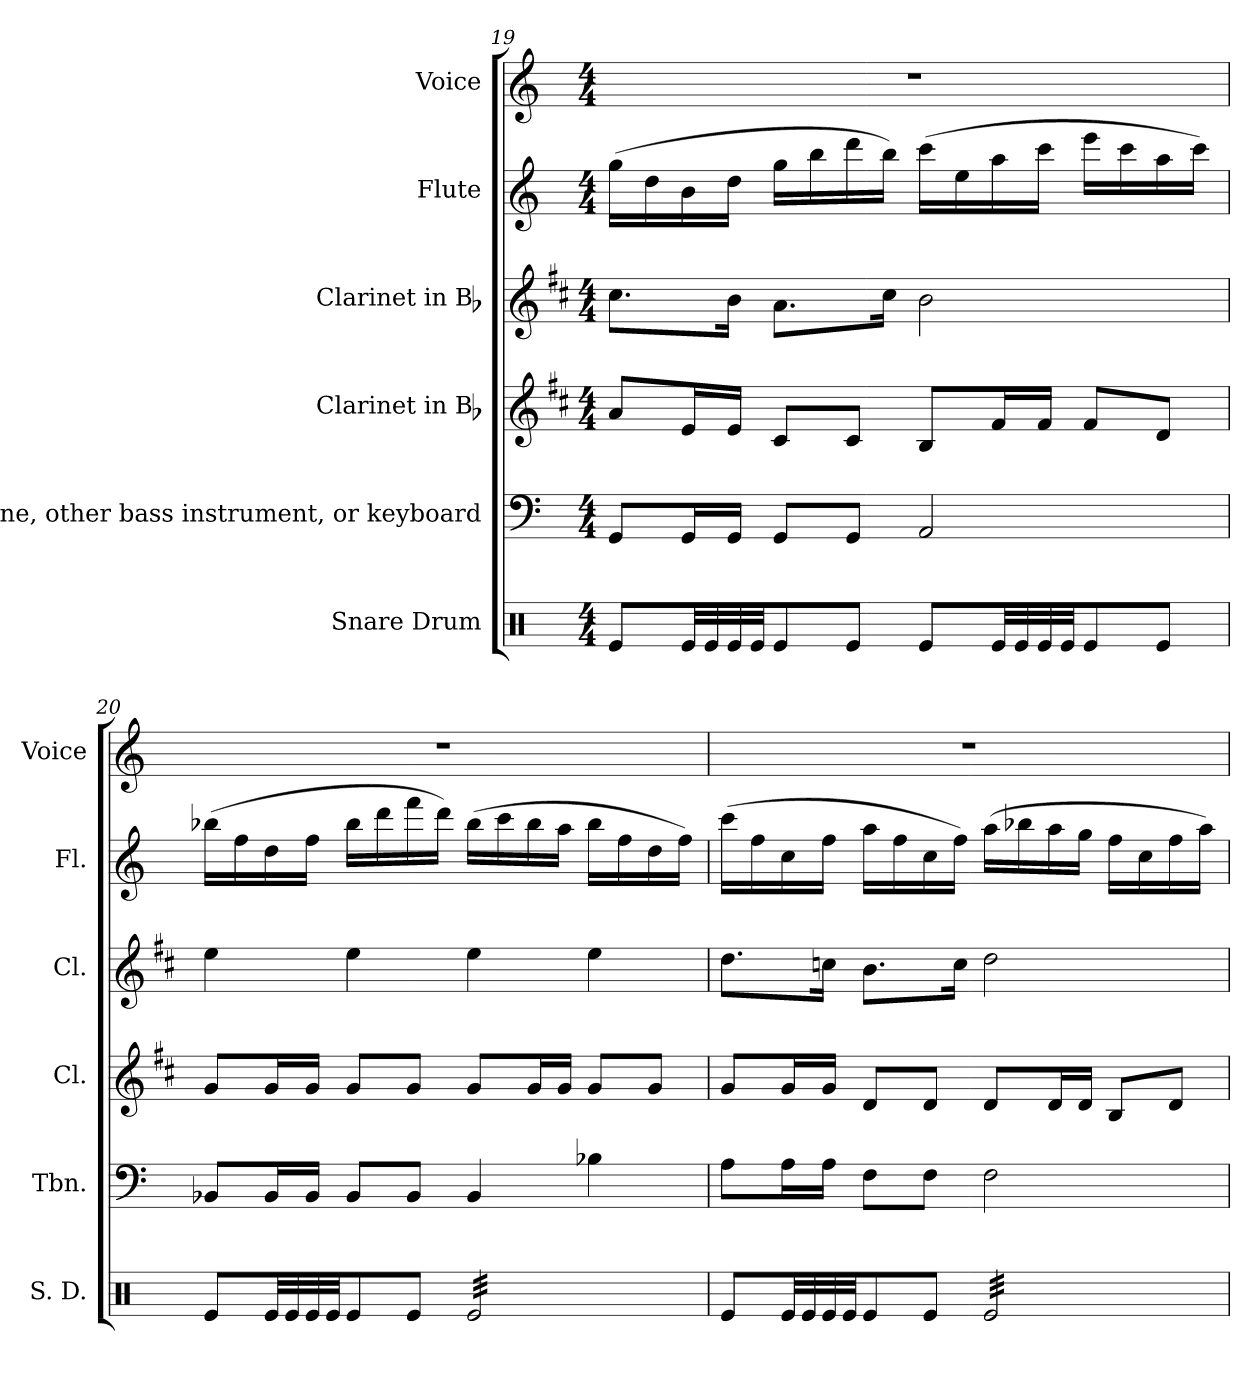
**kern	**kern	**kern	**kern	**kern	**kern
*part6	*part5	*part4	*part3	*part2	*part1
*staff6	*staff5	*staff4	*staff3	*staff2	*staff1
*I"Snare Drum	*I"Trombone, other bass instrument, or keyboard	*I"Clarinet in Bb	*I"Clarinet in Bb	*I"Flute	*I"Voice
*I'S. D.	*I'Tbn.	*I'Cl.	*I'Cl.	*I'Fl.	*I'Voice
*clefX	*clefF4	*clefG2	*clefG2	*clefG2	*clefG2
*	*	*ITrd1c2	*ITrd1c2	*	*
*k[]	*k[]	*k[]	*k[]	*k[]	*k[]
*C:	*C:	*C:	*C:	*C:	*C:
*M4/4	*M4/4	*M4/4	*M4/4	*M4/4	*M4/4
=19	=19	=19	=19	=19	=19
8Rei/L	8GGi/L	8gi/L	8.bi\L	(16ggi\LL	1r
.	.	.	.	16ddi\	.
*tremolo	*	*	*	*	*
32Rei/	16GGi/L	16di/L	.	16bi\	.
32Rei/	.	.	.	.	.
32Rei/	16GGi/JJ	16di/JJ	16ai\Jk	16ddi\JJ	.
32Rei/	.	.	.	.	.
*Xtremolo	*	*	*	*	*
8Rei/	8GGi/L	8Bi/L	8.gi\L	16ggi\LL	.
.	.	.	.	16bbi\	.
8Rei/J	8GGi/J	8Bi/J	.	16dddi\	.
.	.	.	16bi\Jk	16bbi\JJ)	.
8Rei/L	2AAi/	8Ai/L	2ai\	(16ccci\LL	.
.	.	.	.	16eei\	.
*tremolo	*	*	*	*	*
32Rei/	.	16ei/L	.	16aai\	.
32Rei/	.	.	.	.	.
32Rei/	.	16ei/JJ	.	16ccci\JJ	.
32Rei/	.	.	.	.	.
*Xtremolo	*	*	*	*	*
8Rei/	.	8ei/L	.	16eeei\LL	.
.	.	.	.	16ccci\	.
8Rei/J	.	8ci/J	.	16aai\	.
.	.	.	.	16ccci\JJ)	.
!!LO:PB:g=z
=20	=20	=20	=20	=20	=20
8Rei/L	8BB-Xi/L	8fi/L	4ddi\	(16bb-Xi\LL	1r
.	.	.	.	16ffi\	.
*tremolo	*	*	*	*	*
32Rei/	16BB-i/L	16fi/L	.	16ddi\	.
32Rei/	.	.	.	.	.
32Rei/	16BB-i/JJ	16fi/JJ	.	16ffi\JJ	.
32Rei/	.	.	.	.	.
*Xtremolo	*	*	*	*	*
8Rei/	8BB-i/L	8fi/L	4ddi\	16bb-i\LL	.
.	.	.	.	16dddi\	.
8Rei/J	8BB-i/J	8fi/J	.	16fffi\	.
.	.	.	.	16dddi\JJ)	.
*tremolo	*	*	*	*	*
32Rei/LLL	4BB-i/	8fi/L	4ddi\	(16bb-i\LL	.
32Rei/	.	.	.	.	.
32Rei/	.	.	.	16ccci\	.
32Rei/	.	.	.	.	.
32Rei/	.	16fi/L	.	16bb-i\	.
32Rei/	.	.	.	.	.
32Rei/	.	16fi/JJ	.	16aai\JJ	.
32Rei/	.	.	.	.	.
32Rei/	4B-Xi\	8fi/L	4ddi\	16bb-i\LL	.
32Rei/	.	.	.	.	.
32Rei/	.	.	.	16ffi\	.
32Rei/	.	.	.	.	.
32Rei/	.	8fi/J	.	16ddi\	.
32Rei/	.	.	.	.	.
32Rei/	.	.	.	16ffi\JJ)	.
32Rei/JJJ	.	.	.	.	.
*Xtremolo	*	*	*	*	*
=21	=21	=21	=21	=21	=21
8Rei/L	8Ai\L	8fi/L	8.cci\L	(16ccci\LL	1r
.	.	.	.	16ffi\	.
*tremolo	*	*	*	*	*
32Rei/	16Ai\L	16fi/L	.	16cci\	.
32Rei/	.	.	.	.	.
32Rei/	16Ai\JJ	16fi/JJ	16b-Xi\Jk	16ffi\JJ	.
32Rei/	.	.	.	.	.
*Xtremolo	*	*	*	*	*
8Rei/	8Fi\L	8ci/L	8.ai\L	16aai\LL	.
.	.	.	.	16ffi\	.
8Rei/J	8Fi\J	8ci/J	.	16cci\	.
.	.	.	16b-i\Jk	16ffi\JJ)	.
*tremolo	*	*	*	*	*
32Rei/LLL	2Fi\	8ci/L	2cci\	(16aai\LL	.
32Rei/	.	.	.	.	.
32Rei/	.	.	.	16bb-Xi\	.
32Rei/	.	.	.	.	.
32Rei/	.	16ci/L	.	16aai\	.
32Rei/	.	.	.	.	.
32Rei/	.	16ci/JJ	.	16ggi\JJ	.
32Rei/	.	.	.	.	.
32Rei/	.	8Ai/L	.	16ffi\LL	.
32Rei/	.	.	.	.	.
32Rei/	.	.	.	16cci\	.
32Rei/	.	.	.	.	.
32Rei/	.	8ci/J	.	16ffi\	.
32Rei/	.	.	.	.	.
32Rei/	.	.	.	16aai\JJ)	.
32Rei/JJJ	.	.	.	.	.
*Xtremolo	*	*	*	*	*
=	=	=	=	=	=
*-	*-	*-	*-	*-	*-
